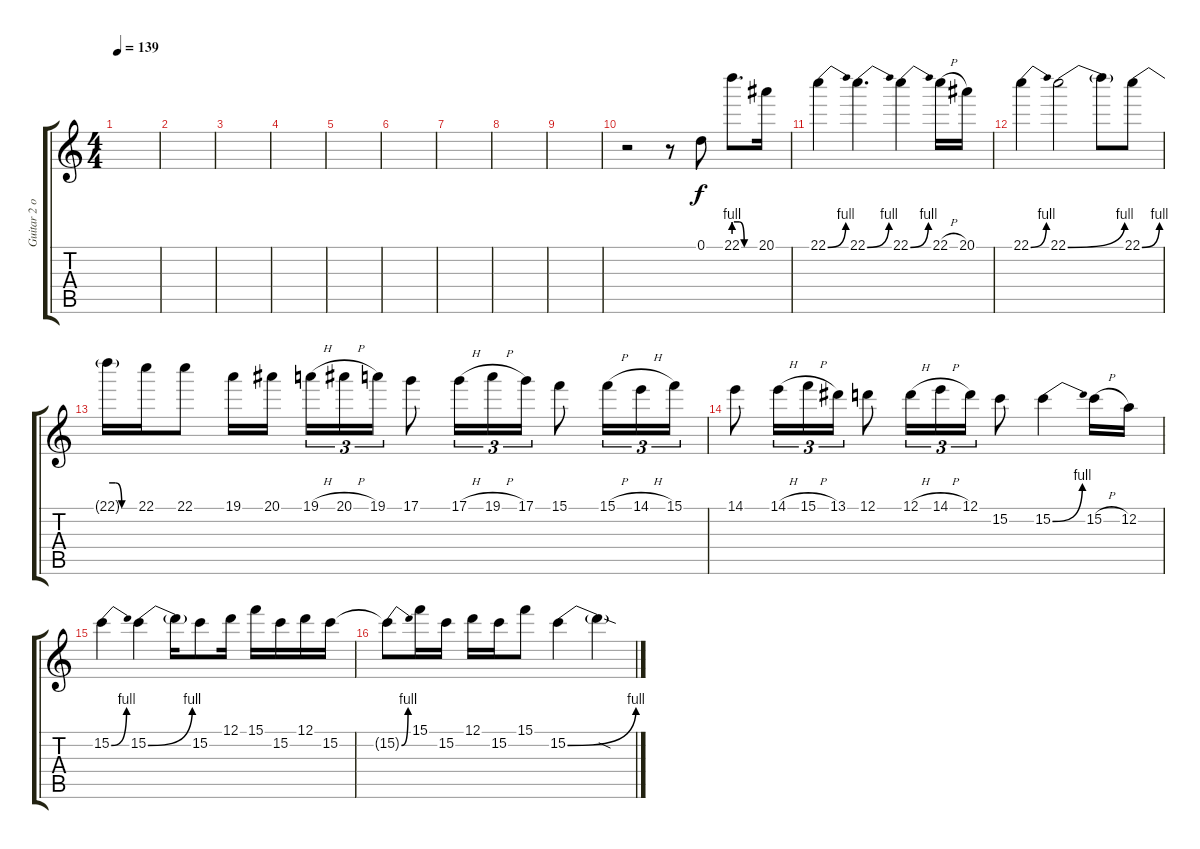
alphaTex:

\track ("Guitar 2 outro solo" "Guitar 2 o") {instrument distortionguitar}
\staff {score tabs}
\tuning (D4 A3 F3 C3 G2 D2) {hide}
\ts (4 4)
\tempo 139
\clef g2
\ks c
|
|
|
|
|
|
|
|
|
r.2 r.8 0.1.8 22.1{be (custom 0 4 15 4 30 0 60 0)}.8{d} 20.1.16 |
22.1{be (bend 0 0 60 4)}.4 22.1{be (bend 0 0 60 4)}.4{d} 22.1{be (bend 0 0 60 4)}.4 22.1{h}.16 20.1.16 |
22.1{be (bend 0 0 60 4)}.4 22.1{be (bend 0 0 60 4)}.2 22.1{t}.8 22.1{be (bend 0 0 60 4)}.8 |
22.1{be (custom 0 4 15 4 30 0 60 0) t}.16 22.1.16 22.1.8 19.1.16 20.1.16{beam splitsecondary} 19.1{h}.16{tu (3 2)} 20.1{h}.16{tu (3 2)} 19.1.16{tu (3 2)} 17.1.8 17.1{h}.16{tu (3 2)} 19.1{h}.16{tu (3 2)} 17.1.16{tu (3 2)} 15.1.8 15.1{h}.16{tu (3 2)} 14.1{h}.16{tu (3 2)} 15.1.16{tu (3 2)} |
14.1.8 14.1{h}.16{tu (3 2)} 15.1{h}.16{tu (3 2)} 13.1.16{tu (3 2)} 12.1.8 12.1{h}.16{tu (3 2)} 14.1{h}.16{tu (3 2)} 12.1.16{tu (3 2)} 15.2.8 15.2{be (bend 0 0 60 4)}.4 15.2{h}.16 12.2.16 |
15.2{be (bend 0 0 60 4)}.4 15.2{be (bend 0 0 60 4)}.4 15.2{t}.16 15.2.8 12.1.16 15.1.16 15.2.16 12.1.16 15.2.16 |
15.2{be (bend 0 0 60 4) t}.8 15.1.16 15.2.16 12.1.16 15.2.16 15.1.8 15.2{be (bend 0 0 60 4)}.4 15.2{sod t}.4
